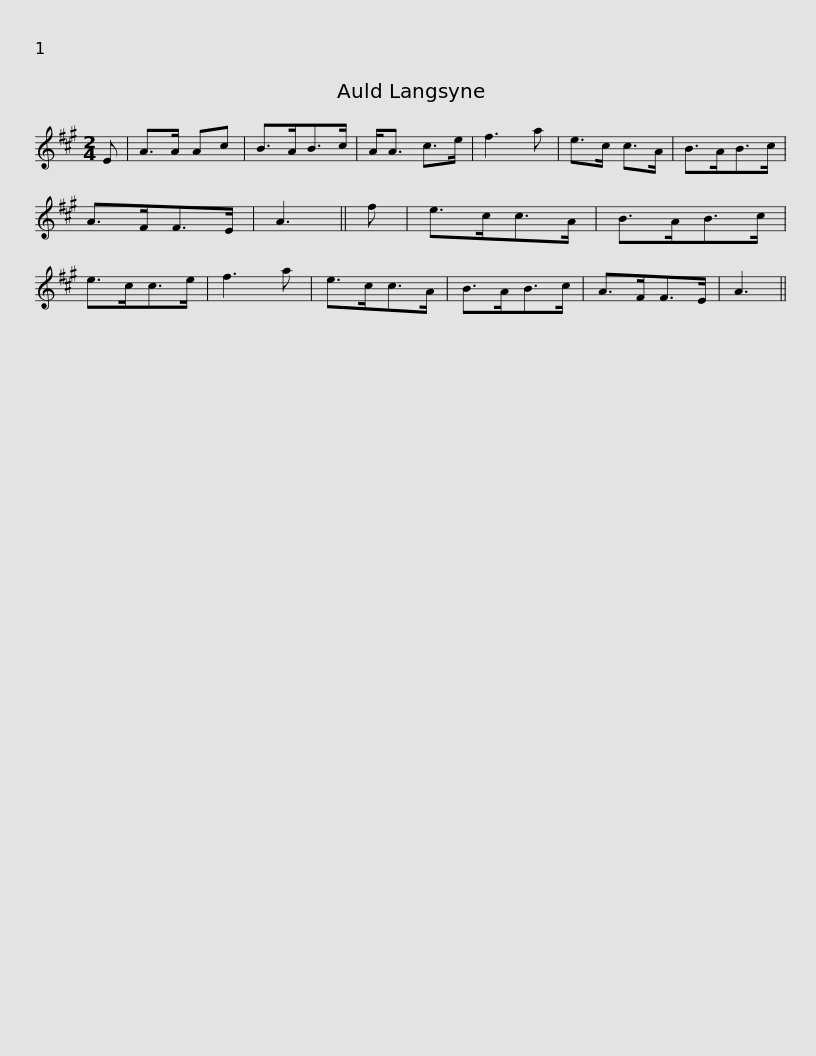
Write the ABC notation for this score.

X:1
L:1/8
M:2/4
I:linebreak $
K:A
V:1 treble
V:1
 E | A>A Ac | B>AB>c | A<A c>e | f3 a | %5
 e>c c>A | B>AB>c | A>FF>E | A3 || f | %10
 e>cc>A |$ B>AB>c | e>cc>e | f3 a | e>cc>A | %15
 B>AB>c | A>FF>E | A3 || %18
